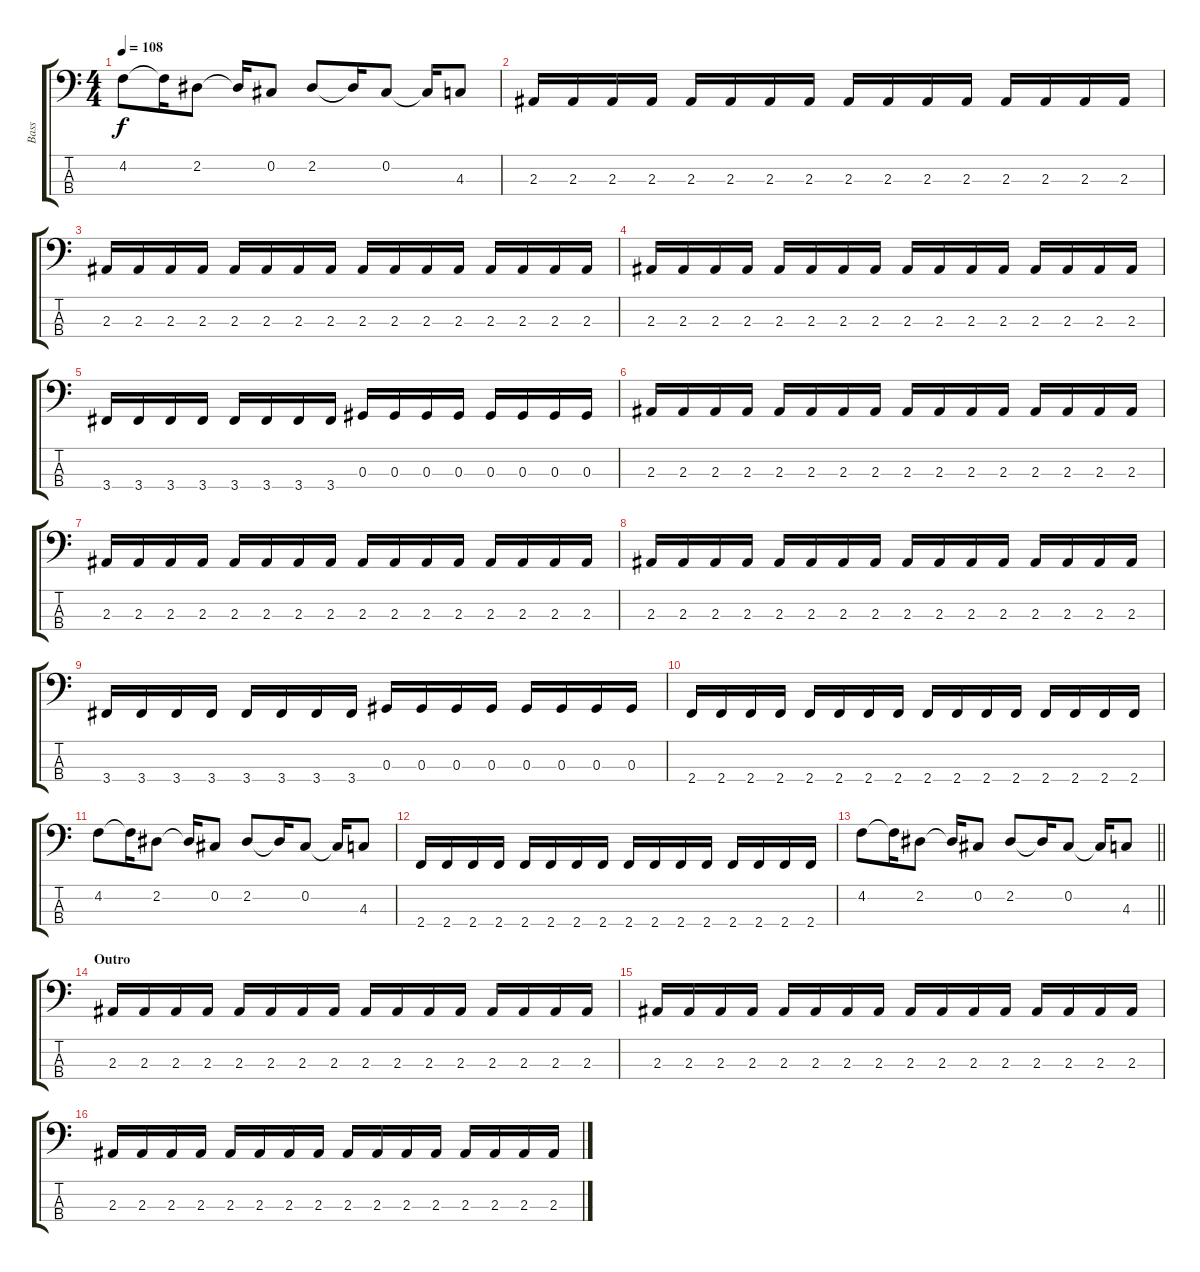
\track ("Bass" "Bass") {instrument electricbasspick}
\staff {score tabs}
\tuning (Gb2 Db2 Ab1 Eb1) {hide}
\ts (4 4)
\tempo 108
\clef f4
\ks c
4.2.8{dy f} 4.2{t}.16 2.2.8 2.2{t}.16 0.2.8 2.2.8 2.2{t}.16 0.2.8 0.2{t}.16 4.3.8 |
2.3.16 2.3.16 2.3.16 2.3.16 2.3.16 2.3.16 2.3.16 2.3.16 2.3.16 2.3.16 2.3.16 2.3.16 2.3.16 2.3.16 2.3.16 2.3.16 |
2.3.16 2.3.16 2.3.16 2.3.16 2.3.16 2.3.16 2.3.16 2.3.16 2.3.16 2.3.16 2.3.16 2.3.16 2.3.16 2.3.16 2.3.16 2.3.16 |
2.3.16 2.3.16 2.3.16 2.3.16 2.3.16 2.3.16 2.3.16 2.3.16 2.3.16 2.3.16 2.3.16 2.3.16 2.3.16 2.3.16 2.3.16 2.3.16 |
3.4.16 3.4.16 3.4.16 3.4.16 3.4.16 3.4.16 3.4.16 3.4.16 0.3.16 0.3.16 0.3.16 0.3.16 0.3.16 0.3.16 0.3.16 0.3.16 |
2.3.16 2.3.16 2.3.16 2.3.16 2.3.16 2.3.16 2.3.16 2.3.16 2.3.16 2.3.16 2.3.16 2.3.16 2.3.16 2.3.16 2.3.16 2.3.16 |
2.3.16 2.3.16 2.3.16 2.3.16 2.3.16 2.3.16 2.3.16 2.3.16 2.3.16 2.3.16 2.3.16 2.3.16 2.3.16 2.3.16 2.3.16 2.3.16 |
2.3.16 2.3.16 2.3.16 2.3.16 2.3.16 2.3.16 2.3.16 2.3.16 2.3.16 2.3.16 2.3.16 2.3.16 2.3.16 2.3.16 2.3.16 2.3.16 |
3.4.16 3.4.16 3.4.16 3.4.16 3.4.16 3.4.16 3.4.16 3.4.16 0.3.16 0.3.16 0.3.16 0.3.16 0.3.16 0.3.16 0.3.16 0.3.16 |
2.4.16 2.4.16 2.4.16 2.4.16 2.4.16 2.4.16 2.4.16 2.4.16 2.4.16 2.4.16 2.4.16 2.4.16 2.4.16 2.4.16 2.4.16 2.4.16 |
4.2.8 4.2{t}.16 2.2.8 2.2{t}.16 0.2.8 2.2.8 2.2{t}.16 0.2.8 0.2{t}.16 4.3.8 |
2.4.16 2.4.16 2.4.16 2.4.16 2.4.16 2.4.16 2.4.16 2.4.16 2.4.16 2.4.16 2.4.16 2.4.16 2.4.16 2.4.16 2.4.16 2.4.16 |
\barLineRight lightlight
4.2.8 4.2{t}.16 2.2.8 2.2{t}.16 0.2.8 2.2.8 2.2{t}.16 0.2.8 0.2{t}.16 4.3.8 |
\section ("" "Outro")
2.3.16 2.3.16 2.3.16 2.3.16 2.3.16 2.3.16 2.3.16 2.3.16 2.3.16 2.3.16 2.3.16 2.3.16 2.3.16 2.3.16 2.3.16 2.3.16 |
2.3.16 2.3.16 2.3.16 2.3.16 2.3.16 2.3.16 2.3.16 2.3.16 2.3.16 2.3.16 2.3.16 2.3.16 2.3.16 2.3.16 2.3.16 2.3.16 |
2.3.16 2.3.16 2.3.16 2.3.16 2.3.16 2.3.16 2.3.16 2.3.16 2.3.16 2.3.16 2.3.16 2.3.16 2.3.16 2.3.16 2.3.16 2.3.16
